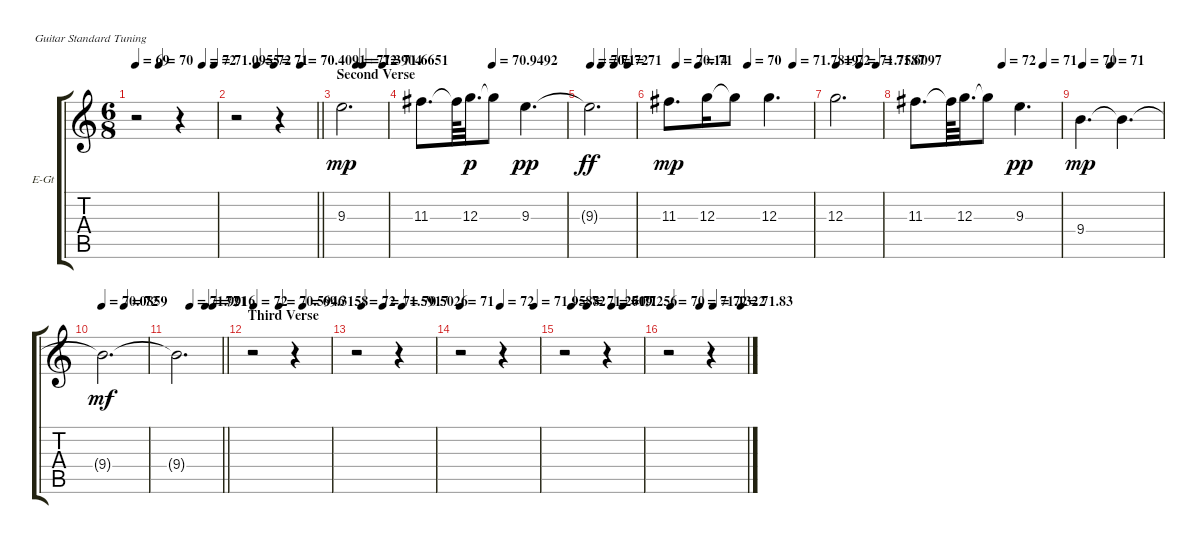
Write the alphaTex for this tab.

\bracketExtendMode groupsimilarinstruments
\firstSystemTrackNameOrientation horizontal
\otherSystemsTrackNameOrientation horizontal
\track ("Electric hi gain 2" "E-Gt") {instrument distortionguitar}
\staff {score tabs}
\tuning (E4 B3 G3 D3 A2 E2)
\ts (6 8)
\tempo 69
\tempo (70 0.29375)
\tempo (72 0.825)
\tempo (71.0955 0.975)
\clef g2
\ks c
r.2{dy mp} r.4 |
\tempo (72 0.26875)
\tempo (71 0.48125)
\tempo (70.4091 0.80625)
\barLineRight lightlight
r.2 r.4 |
\section ("" "Second Verse")
\tempo (71.3904 0.34375)
\tempo (72 0.48125)
\tempo (71.6651 0.9125)
9.3.2{d} |
\tempo (70.9492 0.49375)
11.3.8{d} 11.3{t}.64 12.3.32{d dy p} 12.3{t}.8 9.3.4{d dy pp} |
\tempo (70 0.04375)
\tempo (71 0.275)
\tempo (72 0.55)
\tempo (71 0.84375)
9.3{t}.2{d dy ff} |
\tempo (70.14 0.05625)
\tempo (71 0.2125)
\tempo (70 0.55)
\tempo (71.7819 0.8625)
11.3.8{d dy mp} 12.3.16 12.3{t}.8 12.3.4{d} |
\tempo (72 0.04375)
\tempo (71.7587 0.53125)
\tempo (71.6097 0.88125)
12.3.2{d} |
\tempo (72 0.6)
\tempo (71 0.88125)
11.3.8{d} 11.3{t}.64 12.3.32{d} 12.3{t}.8 9.3.4{d dy pp} |
\tempo (70 0.0375)
\tempo (71 0.375)
9.4.4{d dy mp} 9.4{t}.4{d} |
\tempo (70.0859 0.0125)
\tempo (72 0.5)
9.4{t}.2{d dy mf} |
\tempo (71.9916 0.3125)
\tempo (72 0.65625)
\tempo (71 0.81875)
\barLineRight lightlight
9.4{t}.2{d} |
\section ("" "Third Verse")
\tempo (72 0.025)
\tempo (70.5946 0.35)
\tempo (69.3158 0.65)
r.2 r.4 |
\tempo (72 0.075)
\tempo (71.5917 0.34375)
\tempo (70.5026 0.5875)
r.2 r.4 |
\tempo (71 0.00625)
\tempo (72 0.5125)
\tempo (71.9588 0.9375)
r.2 r.4 |
\tempo (72 0.1)
\tempo (71.2619 0.29375)
\tempo (70.7256 0.60625)
\tempo (71 0.75)
r.2 r.4 |
\tempo (70 0.0375)
\tempo (71.1322 0.40625)
\tempo (72 0.575)
\tempo (71.83 0.93125)
r.2 r.4
